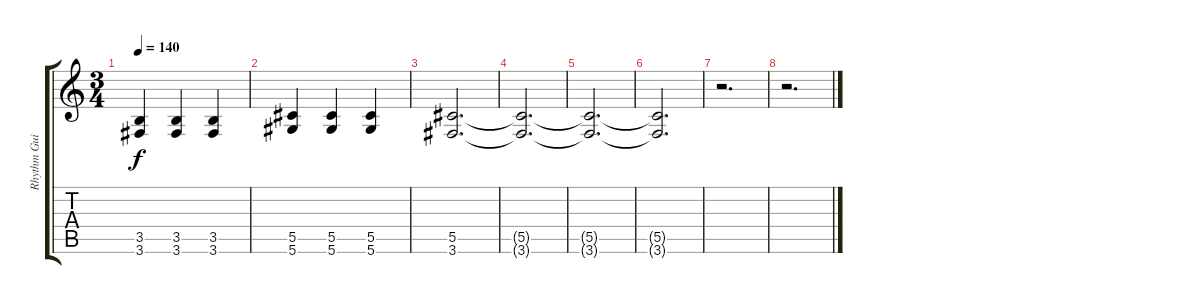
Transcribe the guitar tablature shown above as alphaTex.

\track ("Rhythm Guitar 2" "Rhythm Gui") {instrument overdrivenguitar}
\staff {score tabs}
\tuning (Eb4 Bb3 Gb3 Db3 Ab2 Eb2) {hide}
\ts (3 4)
\tempo 140
\clef g2
\ks c
(3.5 3.6).4{dy f} (3.5 3.6).4 (3.5 3.6).4 |
(5.5 5.6).4 (5.5 5.6).4 (5.5 5.6).4 |
(5.5 3.6).2{d} |
(5.5{t} 3.6{t}).2{d} |
(5.5{t} 3.6{t}).2{d} |
(5.5{t} 3.6{t}).2{d} |
r.2{d} |
r.2{d}
